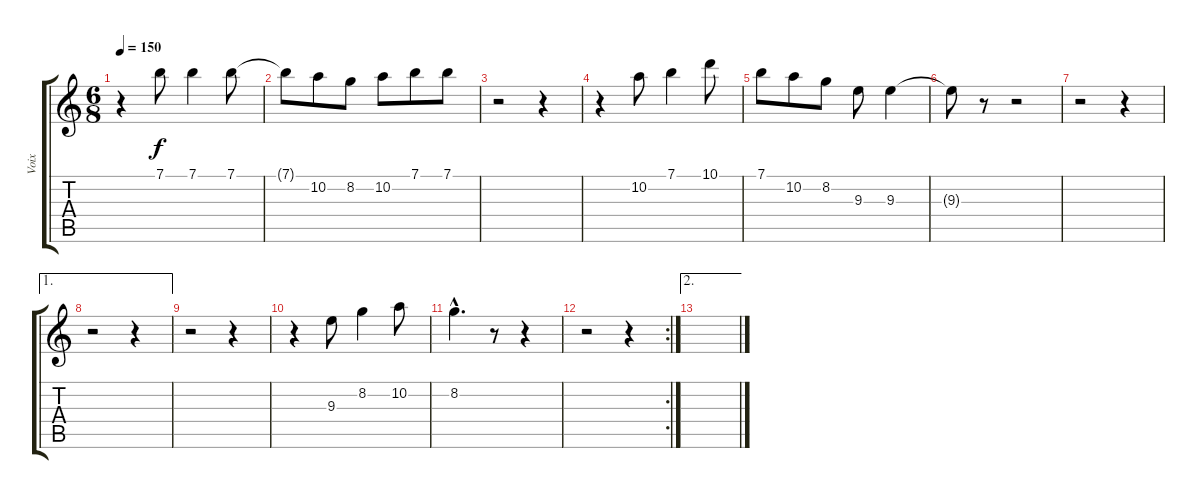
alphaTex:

\track ("Voix" "Voix") {instrument electricguitarjazz}
\staff {score tabs}
\tuning (E4 B3 G3 D3 A2 E2) {hide}
\ts (6 8)
\tempo 150
\clef g2
\ks c
r.4{dy f} 7.1.8 7.1.4 7.1.8 |
7.1{t}.8 10.2.8 8.2.8 10.2.8 7.1.8 7.1.8 |
r.2 r.4 |
r.4 10.2.8 7.1.4 10.1.8 |
7.1.8 10.2.8 8.2.8 9.3.8 9.3.4 |
9.3{t}.8 r.8 r.2 |
r.2 r.4 |
\ae 1
r.2 r.4 |
r.2 r.4 |
r.4 9.3.8 8.2.4 10.2.8 |
8.2{hac}.4{d} r.8 r.4 |
\rc 2
r.2 r.4 |
\ae 2
